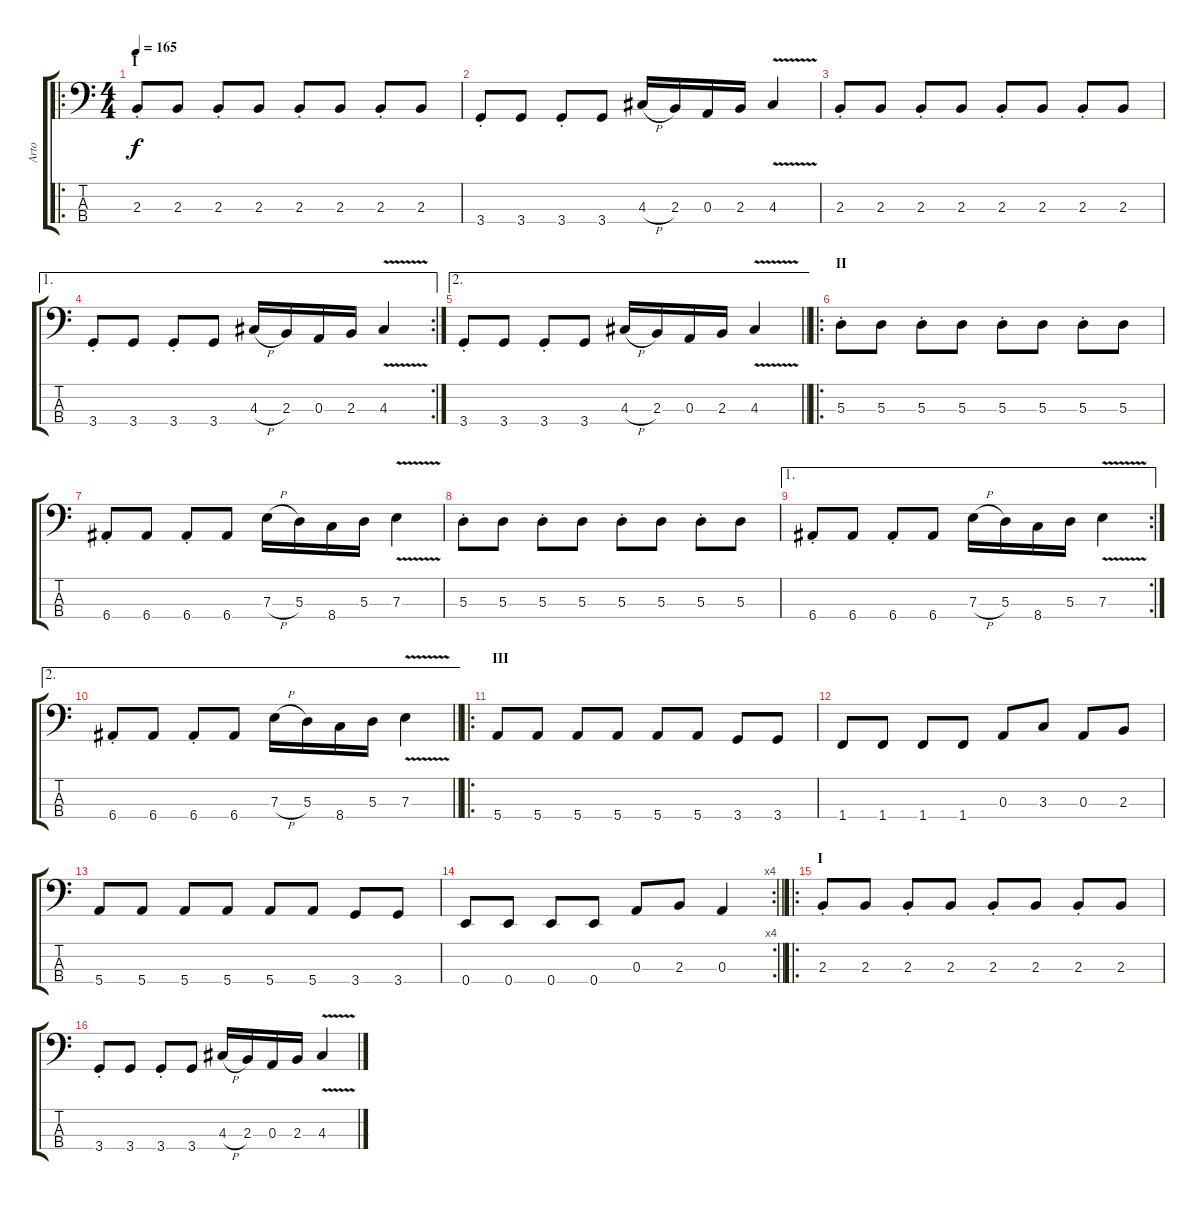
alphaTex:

\track ("Arto" "Arto") {instrument electricbassfinger}
\staff {score tabs}
\tuning (G2 D2 A1 E1) {hide}
\ro
\ts (4 4)
\section ("" "I")
\tempo 165
\clef f4
\ks c
2.3{st}.8{dy f instrument electricbassfinger} 2.3.8 2.3{st}.8 2.3.8 2.3{st}.8 2.3.8 2.3{st}.8 2.3.8 |
3.4{st}.8 3.4.8 3.4{st}.8 3.4.8 4.3{h}.16 2.3.16 0.3.16 2.3.16 4.3{v}.4 |
2.3{st}.8 2.3.8 2.3{st}.8 2.3.8 2.3{st}.8 2.3.8 2.3{st}.8 2.3.8 |
\ae 1
\rc 2
3.4{st}.8 3.4.8 3.4{st}.8 3.4.8 4.3{h}.16 2.3.16 0.3.16 2.3.16 4.3{v}.4 |
\ae 2
\barLineRight lightlight
3.4{st}.8 3.4.8 3.4{st}.8 3.4.8 4.3{h}.16 2.3.16 0.3.16 2.3.16 4.3{v}.4 |
\ro
\section ("" "II")
5.3{st}.8 5.3.8 5.3{st}.8 5.3.8 5.3{st}.8 5.3.8 5.3{st}.8 5.3.8 |
6.4{st}.8 6.4.8 6.4{st}.8 6.4.8 7.3{h}.16 5.3.16 8.4.16 5.3.16 7.3{v}.4 |
5.3{st}.8 5.3.8 5.3{st}.8 5.3.8 5.3{st}.8 5.3.8 5.3{st}.8 5.3.8 |
\ae 1
\rc 2
6.4{st}.8 6.4.8 6.4{st}.8 6.4.8 7.3{h}.16 5.3.16 8.4.16 5.3.16 7.3{v}.4 |
\ae 2
\barLineRight lightlight
6.4{st}.8 6.4.8 6.4{st}.8 6.4.8 7.3{h}.16 5.3.16 8.4.16 5.3.16 7.3{v}.4 |
\ro
\section ("" "III")
5.4.8 5.4.8 5.4.8 5.4.8 5.4.8 5.4.8 3.4.8 3.4.8 |
1.4.8 1.4.8 1.4.8 1.4.8 0.3.8 3.3.8 0.3.8 2.3.8 |
5.4.8 5.4.8 5.4.8 5.4.8 5.4.8 5.4.8 3.4.8 3.4.8 |
\rc 4
\barLineRight lightlight
0.4.8 0.4.8 0.4.8 0.4.8 0.3.8 2.3.8 0.3.4 |
\ro
\section ("" "I")
2.3{st}.8 2.3.8 2.3{st}.8 2.3.8 2.3{st}.8 2.3.8 2.3{st}.8 2.3.8 |
3.4{st}.8 3.4.8 3.4{st}.8 3.4.8 4.3{h}.16 2.3.16 0.3.16 2.3.16 4.3{v}.4
